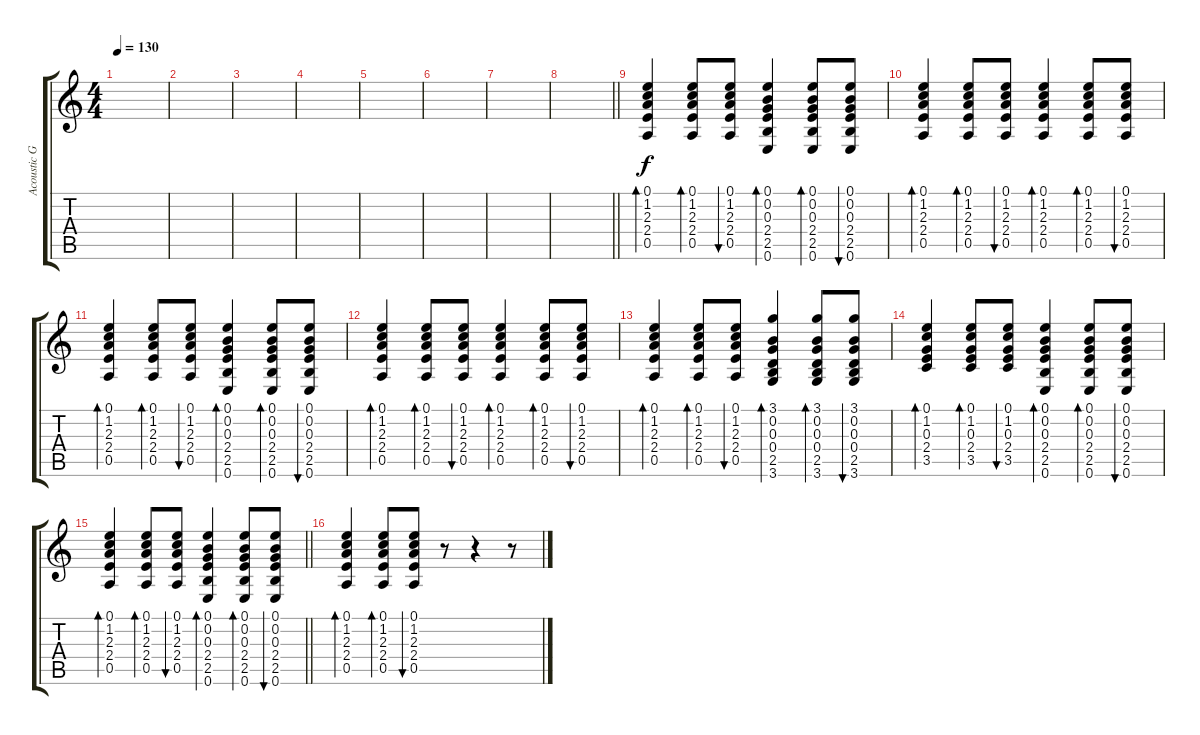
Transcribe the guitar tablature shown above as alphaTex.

\track ("Acoustic Guitar" "Acoustic G") {instrument acousticguitarsteel}
\staff {score tabs}
\tuning (E4 B3 G3 D3 A2 E2) {hide}
\ts (4 4)
\tempo 130
\clef g2
\ks c
|
|
|
|
|
|
|
\barLineRight lightlight
|
(0.1 1.2 2.3 2.4 0.5).4{bd 30} (0.1 1.2 2.3 2.4 0.5).8{bd 30} (0.1 1.2 2.3 2.4 0.5).8{bu 30} (0.1 0.2 0.3 2.4 2.5 0.6).4{bd 30} (0.1 0.2 0.3 2.4 2.5 0.6).8{bd 30} (0.1 0.2 0.3 2.4 2.5 0.6).8{bu 30} |
(0.1 1.2 2.3 2.4 0.5).4{bd 30} (0.1 1.2 2.3 2.4 0.5).8{bd 30} (0.1 1.2 2.3 2.4 0.5).8{bu 30} (0.1 1.2 2.3 2.4 0.5).4{bd 30} (0.1 1.2 2.3 2.4 0.5).8{bd 30} (0.1 1.2 2.3 2.4 0.5).8{bu 30} |
(0.1 1.2 2.3 2.4 0.5).4{bd 30} (0.1 1.2 2.3 2.4 0.5).8{bd 30} (0.1 1.2 2.3 2.4 0.5).8{bu 30} (0.1 0.2 0.3 2.4 2.5 0.6).4{bd 30} (0.1 0.2 0.3 2.4 2.5 0.6).8{bd 30} (0.1 0.2 0.3 2.4 2.5 0.6).8{bu 30} |
(0.1 1.2 2.3 2.4 0.5).4{bd 30} (0.1 1.2 2.3 2.4 0.5).8{bd 30} (0.1 1.2 2.3 2.4 0.5).8{bu 30} (0.1 1.2 2.3 2.4 0.5).4{bd 30} (0.1 1.2 2.3 2.4 0.5).8{bd 30} (0.1 1.2 2.3 2.4 0.5).8{bu 30} |
(0.1 1.2 2.3 2.4 0.5).4{bd 30} (0.1 1.2 2.3 2.4 0.5).8{bd 30} (0.1 1.2 2.3 2.4 0.5).8{bu 30} (3.1 0.2 0.3 0.4 2.5 3.6).4{bd 30} (3.1 0.2 0.3 0.4 2.5 3.6).8{bd 30} (3.1 0.2 0.3 0.4 2.5 3.6).8{bu 30} |
(0.1 1.2 0.3 2.4 3.5).4{bd 30} (0.1 1.2 0.3 2.4 3.5).8{bd 30} (0.1 1.2 0.3 2.4 3.5).8{bu 30} (0.1 0.2 0.3 2.4 2.5 0.6).4{bd 30} (0.1 0.2 0.3 2.4 2.5 0.6).8{bd 30} (0.1 0.2 0.3 2.4 2.5 0.6).8{bu 30} |
\barLineRight lightlight
(0.1 1.2 2.3 2.4 0.5).4{bd 30} (0.1 1.2 2.3 2.4 0.5).8{bd 30} (0.1 1.2 2.3 2.4 0.5).8{bu 30} (0.1 0.2 0.3 2.4 2.5 0.6).4{bd 30} (0.1 0.2 0.3 2.4 2.5 0.6).8{bd 30} (0.1 0.2 0.3 2.4 2.5 0.6).8{bu 30} |
(0.1 1.2 2.3 2.4 0.5).4{bd 30} (0.1 1.2 2.3 2.4 0.5).8{bd 30} (0.1 1.2 2.3 2.4 0.5).8{bu 30} r.8 r.4 r.8
